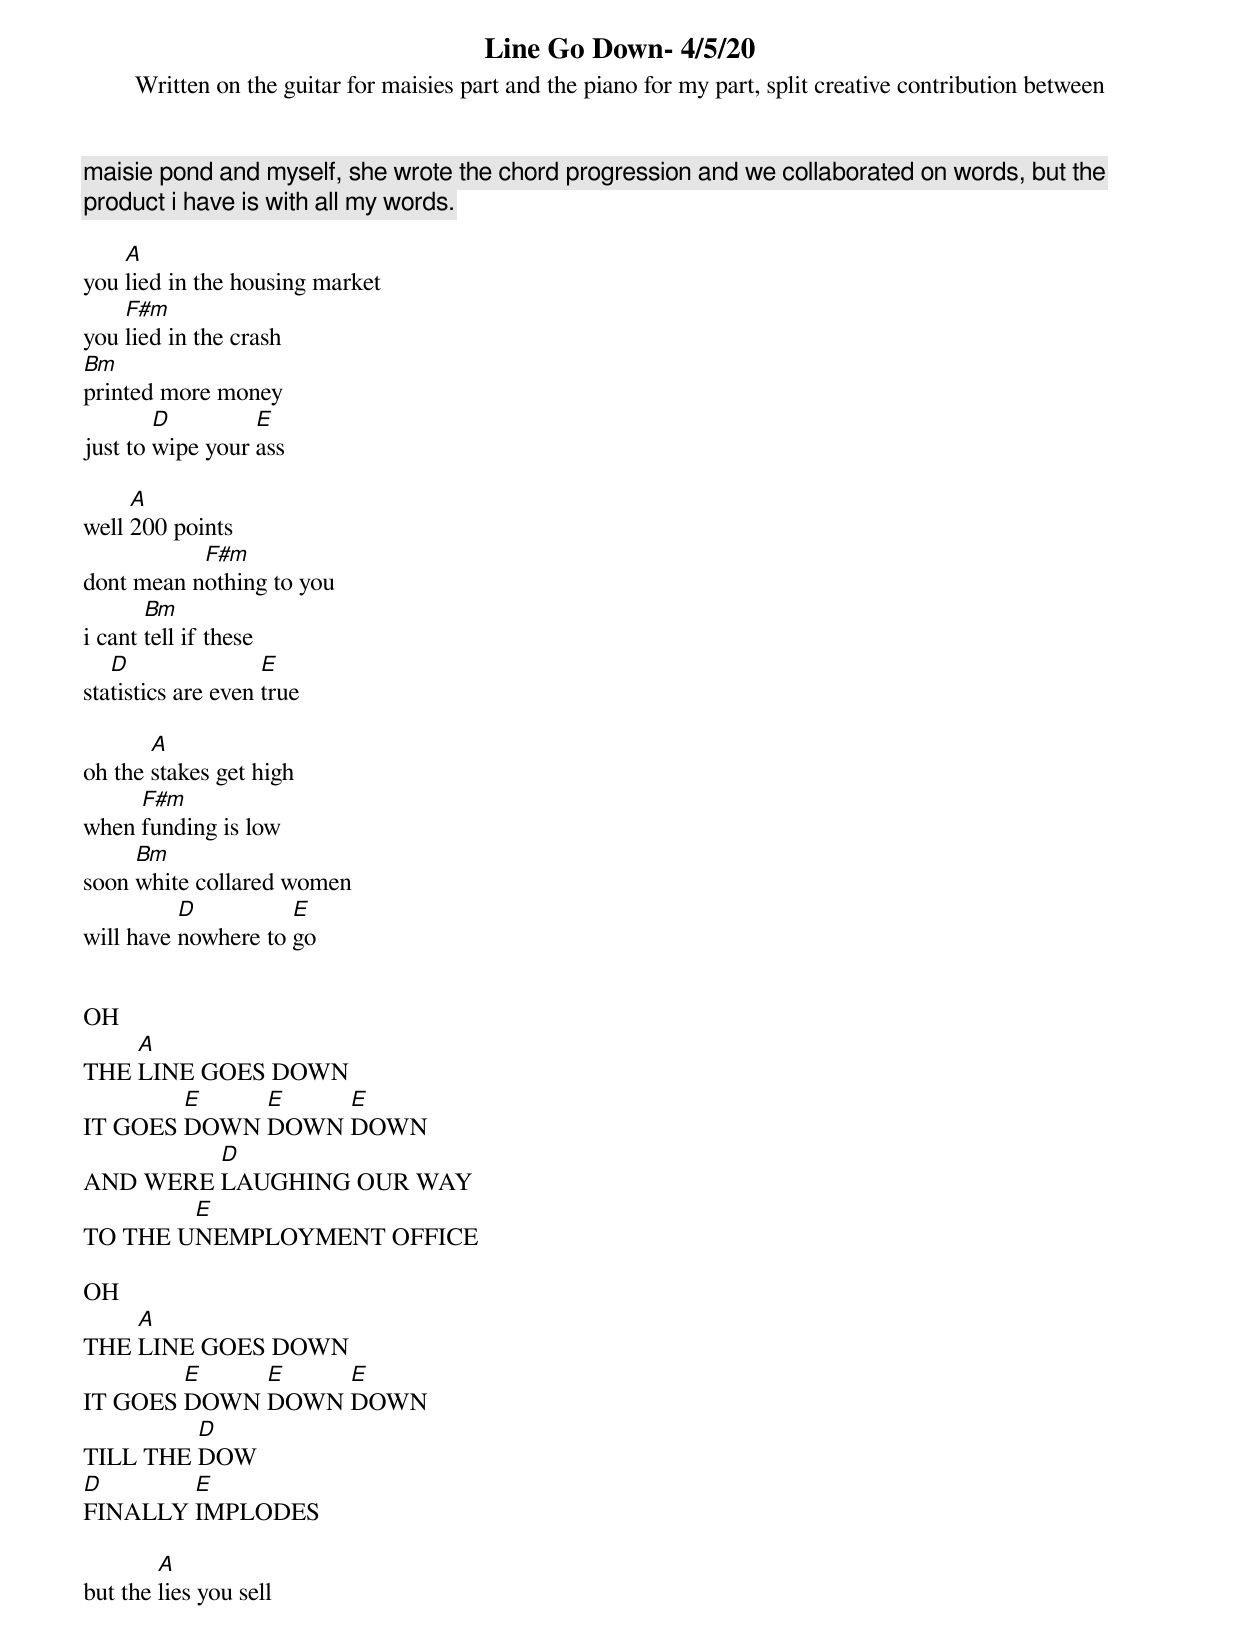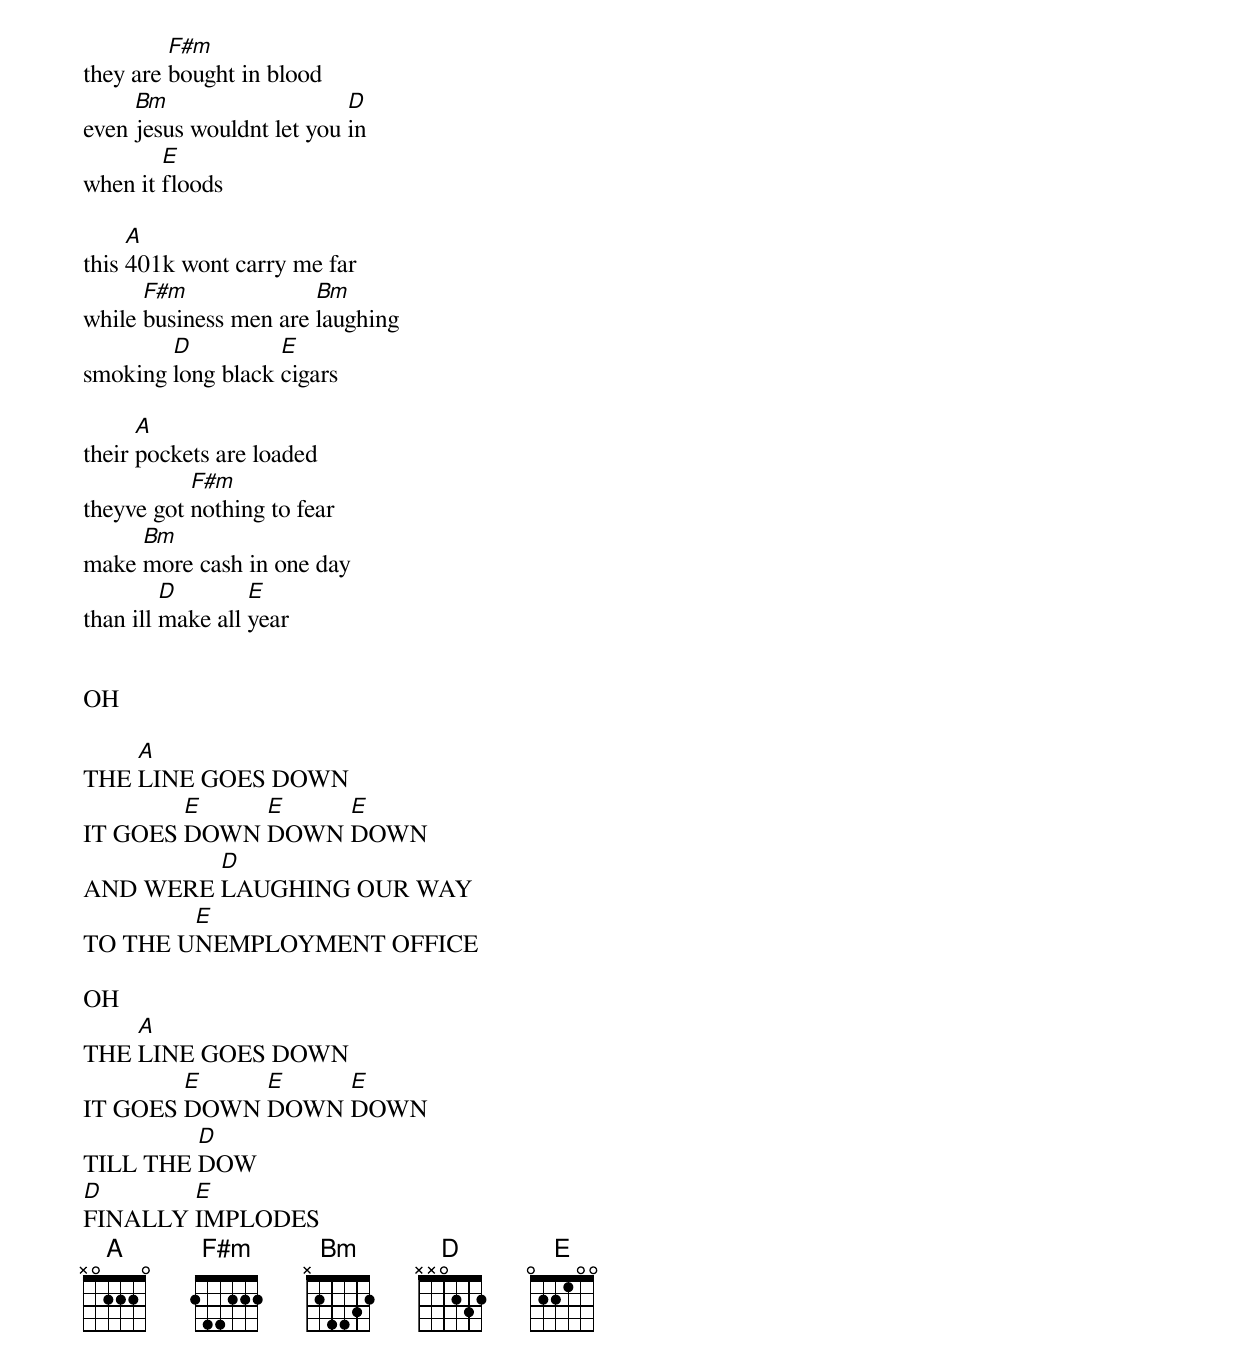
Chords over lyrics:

Line Go Down- 4/5/20
Written on the guitar for maisies part and the piano for my part, split creative contribution between
maisie pond and myself, she wrote the chord progression and we collaborated on words, but the
product i have is with all my words.

    A
you lied in the housing market
    F#m
you lied in the crash
Bm
printed more money
        D         E
just to wipe your ass

     A
well 200 points
           F#m
dont mean nothing to you
       Bm
i cant tell if these
   D                E
statistics are even true

       A
oh the stakes get high
     F#m
when funding is low
     Bm
soon white collared women
          D          E
will have nowhere to go


OH
    A
THE LINE GOES DOWN
        E    E    E
IT GOES DOWN DOWN DOWN
         D
AND WERE LAUGHING OUR WAY
        E
TO THE UNEMPLOYMENT OFFICE

OH
    A
THE LINE GOES DOWN
        E    E    E
IT GOES DOWN DOWN DOWN
         D
TILL THE DOW
D       E
FINALLY IMPLODES

        A
but the lies you sell
         F#m
they are bought in blood
     Bm                    D
even jesus wouldnt let you in
        E
when it floods

     A
this 401k wont carry me far
      F#m              Bm
while business men are laughing
        D          E
smoking long black cigars

      A
their pockets are loaded
           F#m
theyve got nothing to fear
     Bm
make more cash in one day
         D        E
than ill make all year


OH

    A
THE LINE GOES DOWN
        E    E    E
IT GOES DOWN DOWN DOWN
         D
AND WERE LAUGHING OUR WAY
        E
TO THE UNEMPLOYMENT OFFICE

OH
    A
THE LINE GOES DOWN
        E    E    E
IT GOES DOWN DOWN DOWN
         D
TILL THE DOW
D       E
FINALLY IMPLODES
